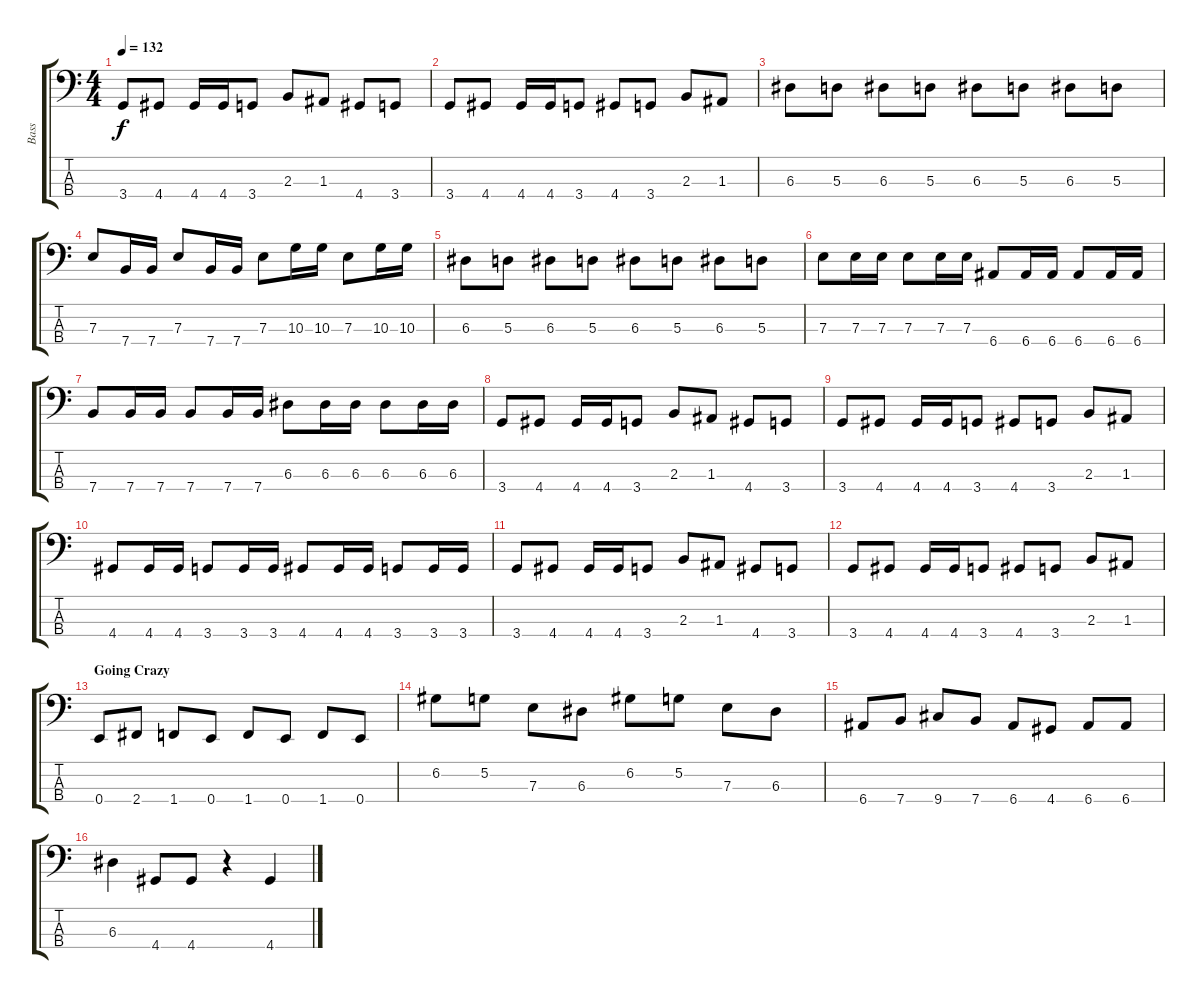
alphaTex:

\track ("Bass" "Bass") {instrument contrabass}
\staff {score tabs}
\tuning (G2 D2 A1 E1) {hide}
\ts (4 4)
\tempo 132
\clef f4
\ks c
3.4.8{dy f} 4.4.8 4.4.16 4.4.16 3.4.8 2.3.8 1.3.8 4.4.8 3.4.8 |
3.4.8 4.4.8 4.4.16 4.4.16 3.4.8 4.4.8 3.4.8 2.3.8 1.3.8 |
6.3.8 5.3.8 6.3.8 5.3.8 6.3.8 5.3.8 6.3.8 5.3.8 |
7.3.8 7.4.16 7.4.16 7.3.8 7.4.16 7.4.16 7.3.8 10.3.16 10.3.16 7.3.8 10.3.16 10.3.16 |
6.3.8 5.3.8 6.3.8 5.3.8 6.3.8 5.3.8 6.3.8 5.3.8 |
7.3.8 7.3.16 7.3.16 7.3.8 7.3.16 7.3.16 6.4.8 6.4.16 6.4.16 6.4.8 6.4.16 6.4.16 |
7.4.8 7.4.16 7.4.16 7.4.8 7.4.16 7.4.16 6.3.8 6.3.16 6.3.16 6.3.8 6.3.16 6.3.16 |
3.4.8 4.4.8 4.4.16 4.4.16 3.4.8 2.3.8 1.3.8 4.4.8 3.4.8 |
3.4.8 4.4.8 4.4.16 4.4.16 3.4.8 4.4.8 3.4.8 2.3.8 1.3.8 |
4.4.8 4.4.16 4.4.16 3.4.8 3.4.16 3.4.16 4.4.8 4.4.16 4.4.16 3.4.8 3.4.16 3.4.16 |
3.4.8 4.4.8 4.4.16 4.4.16 3.4.8 2.3.8 1.3.8 4.4.8 3.4.8 |
3.4.8 4.4.8 4.4.16 4.4.16 3.4.8 4.4.8 3.4.8 2.3.8 1.3.8 |
\section ("" "Going Crazy")
0.4.8 2.4.8 1.4.8 0.4.8 1.4.8 0.4.8 1.4.8 0.4.8 |
6.2.8 5.2.8 7.3.8 6.3.8 6.2.8 5.2.8 7.3.8 6.3.8 |
6.4.8 7.4.8 9.4.8 7.4.8 6.4.8 4.4.8 6.4.8 6.4.8 |
6.3.4 4.4.8 4.4.8 r.4 4.4.4
